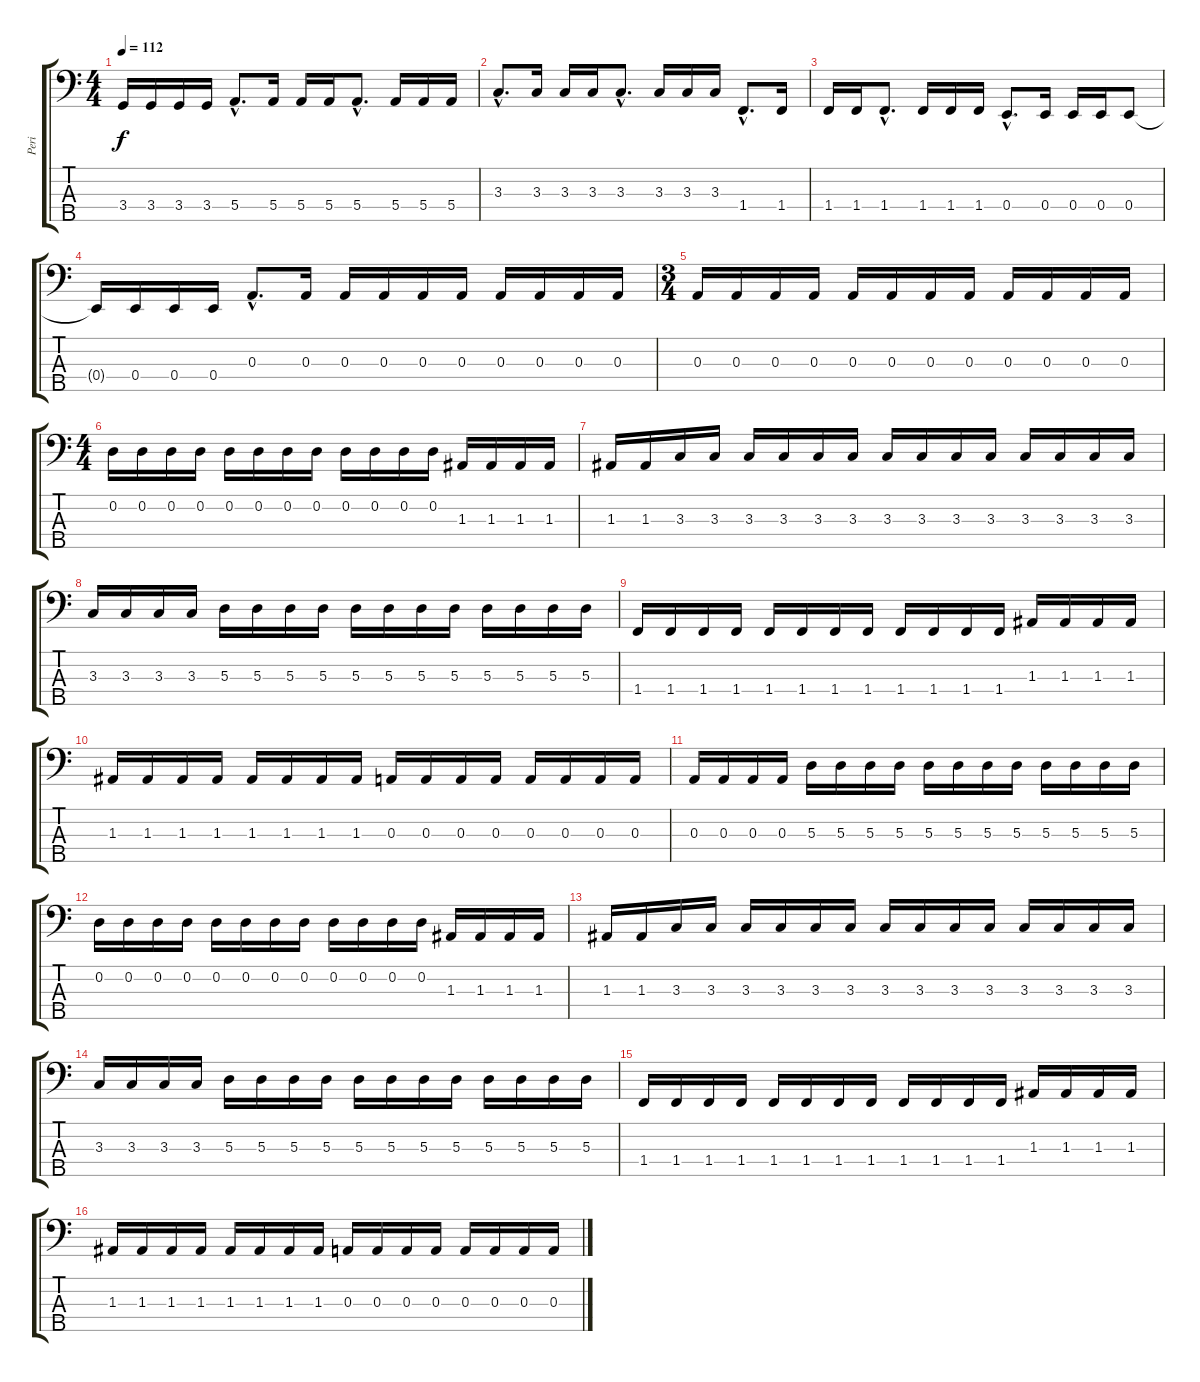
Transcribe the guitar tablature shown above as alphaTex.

\track ("Peri" "Peri") {instrument electricbassfinger}
\staff {score tabs}
\tuning (G2 D2 A1 E1 B0) {hide}
\ts (4 4)
\tempo 112
\clef f4
\ks c
3.4{t}.16{dy f} 3.4.16 3.4.16 3.4.16 5.4{hac}.8{d} 5.4.16 5.4.16 5.4.16 5.4{hac}.8{d} 5.4.16 5.4.16 5.4.16 |
3.3{hac}.8{d} 3.3.16 3.3.16 3.3.16 3.3{hac}.8{d} 3.3.16 3.3.16 3.3.16 1.4{hac}.8{d} 1.4.16 |
1.4.16 1.4.16 1.4{hac}.8{d} 1.4.16 1.4.16 1.4.16 0.4{hac}.8{d} 0.4.16 0.4.16 0.4.16 0.4.8 |
0.4{t}.16 0.4.16 0.4.16 0.4.16 0.3{hac}.8{d} 0.3.16 0.3.16 0.3.16 0.3.16 0.3.16 0.3.16 0.3.16 0.3.16 0.3.16 |
\ts (3 4)
0.3.16 0.3.16 0.3.16 0.3.16 0.3.16 0.3.16 0.3.16 0.3.16 0.3.16 0.3.16 0.3.16 0.3.16 |
\ts (4 4)
0.2.16 0.2.16 0.2.16 0.2.16 0.2.16 0.2.16 0.2.16 0.2.16 0.2.16 0.2.16 0.2.16 0.2.16 1.3.16 1.3.16 1.3.16 1.3.16 |
1.3.16 1.3.16 3.3.16 3.3.16 3.3.16 3.3.16 3.3.16 3.3.16 3.3.16 3.3.16 3.3.16 3.3.16 3.3.16 3.3.16 3.3.16 3.3.16 |
3.3.16 3.3.16 3.3.16 3.3.16 5.3.16 5.3.16 5.3.16 5.3.16 5.3.16 5.3.16 5.3.16 5.3.16 5.3.16 5.3.16 5.3.16 5.3.16 |
1.4.16 1.4.16 1.4.16 1.4.16 1.4.16 1.4.16 1.4.16 1.4.16 1.4.16 1.4.16 1.4.16 1.4.16 1.3.16 1.3.16 1.3.16 1.3.16 |
1.3.16 1.3.16 1.3.16 1.3.16 1.3.16 1.3.16 1.3.16 1.3.16 0.3.16 0.3.16 0.3.16 0.3.16 0.3.16 0.3.16 0.3.16 0.3.16 |
0.3.16 0.3.16 0.3.16 0.3.16 5.3.16 5.3.16 5.3.16 5.3.16 5.3.16 5.3.16 5.3.16 5.3.16 5.3.16 5.3.16 5.3.16 5.3.16 |
0.2.16 0.2.16 0.2.16 0.2.16 0.2.16 0.2.16 0.2.16 0.2.16 0.2.16 0.2.16 0.2.16 0.2.16 1.3.16 1.3.16 1.3.16 1.3.16 |
1.3.16 1.3.16 3.3.16 3.3.16 3.3.16 3.3.16 3.3.16 3.3.16 3.3.16 3.3.16 3.3.16 3.3.16 3.3.16 3.3.16 3.3.16 3.3.16 |
3.3.16 3.3.16 3.3.16 3.3.16 5.3.16 5.3.16 5.3.16 5.3.16 5.3.16 5.3.16 5.3.16 5.3.16 5.3.16 5.3.16 5.3.16 5.3.16 |
1.4.16 1.4.16 1.4.16 1.4.16 1.4.16 1.4.16 1.4.16 1.4.16 1.4.16 1.4.16 1.4.16 1.4.16 1.3.16 1.3.16 1.3.16 1.3.16 |
1.3.16 1.3.16 1.3.16 1.3.16 1.3.16 1.3.16 1.3.16 1.3.16 0.3.16 0.3.16 0.3.16 0.3.16 0.3.16 0.3.16 0.3.16 0.3.16
